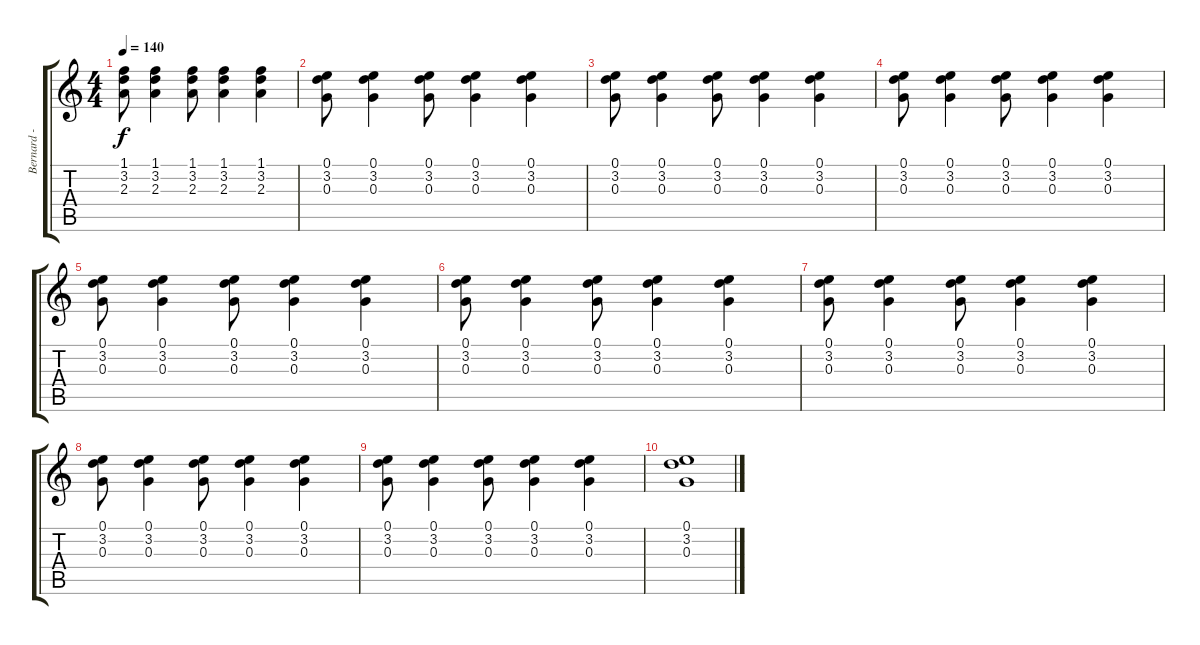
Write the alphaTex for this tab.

\track ("Bernard - Guitar" "Bernard - ") {instrument electricguitarclean}
\staff {score tabs}
\tuning (E4 B3 G3 D3 A2 E2) {hide}
\ts (4 4)
\tempo 140
\clef g2
\ks c
(1.1 3.2 2.3).8{dy f} (1.1 3.2 2.3).4 (1.1 3.2 2.3).8 (1.1 3.2 2.3).4 (1.1 3.2 2.3).4 |
(0.1 3.2 0.3).8 (0.1 3.2 0.3).4 (0.1 3.2 0.3).8 (0.1 3.2 0.3).4 (0.1 3.2 0.3).4 |
(0.1 3.2 0.3).8 (0.1 3.2 0.3).4 (0.1 3.2 0.3).8 (0.1 3.2 0.3).4 (0.1 3.2 0.3).4 |
(0.1 3.2 0.3).8 (0.1 3.2 0.3).4 (0.1 3.2 0.3).8 (0.1 3.2 0.3).4 (0.1 3.2 0.3).4 |
(0.1 3.2 0.3).8 (0.1 3.2 0.3).4 (0.1 3.2 0.3).8 (0.1 3.2 0.3).4 (0.1 3.2 0.3).4 |
(0.1 3.2 0.3).8 (0.1 3.2 0.3).4 (0.1 3.2 0.3).8 (0.1 3.2 0.3).4 (0.1 3.2 0.3).4 |
(0.1 3.2 0.3).8 (0.1 3.2 0.3).4 (0.1 3.2 0.3).8 (0.1 3.2 0.3).4 (0.1 3.2 0.3).4 |
(0.1 3.2 0.3).8 (0.1 3.2 0.3).4 (0.1 3.2 0.3).8 (0.1 3.2 0.3).4 (0.1 3.2 0.3).4 |
(0.1 3.2 0.3).8 (0.1 3.2 0.3).4 (0.1 3.2 0.3).8 (0.1 3.2 0.3).4 (0.1 3.2 0.3).4 |
(0.1 3.2 0.3).1
